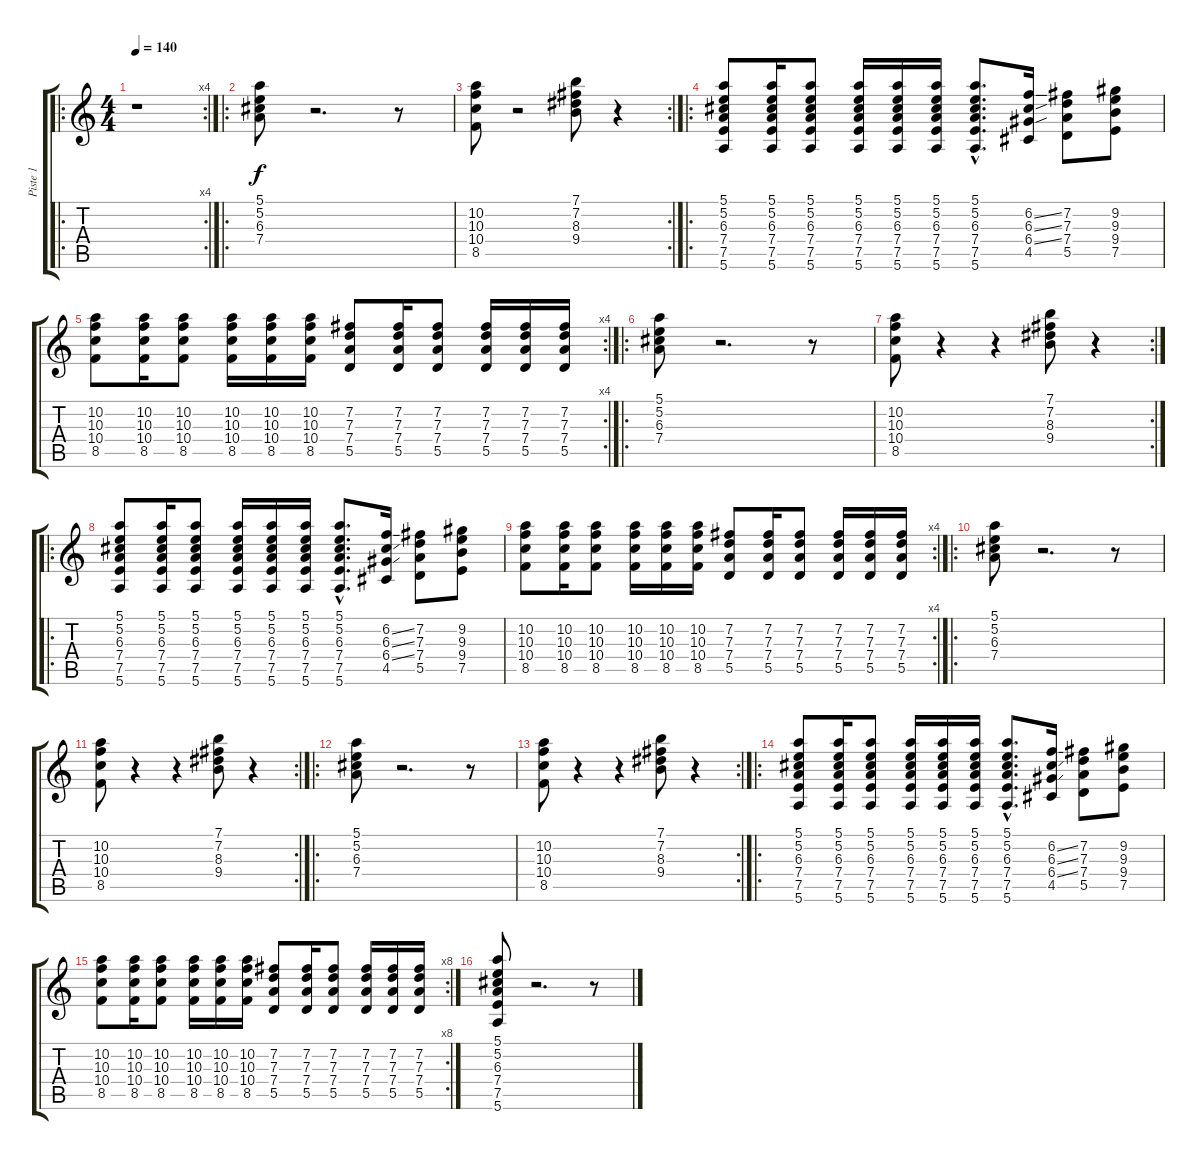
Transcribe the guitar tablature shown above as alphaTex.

\track ("Piste 1" "Piste 1") {instrument acousticguitarsteel}
\staff {score tabs}
\tuning (E4 B3 G3 D3 A2 E2) {hide}
\ro
\rc 4
\ts (4 4)
\tempo 140
\clef g2
\ks c
r.1{dy f instrument acousticguitarsteel} |
\ro
(5.1 5.2 6.3 7.4).8 r.2{d} r.8 |
\rc 2
(10.2 10.3 10.4 8.5).8 r.2 (7.1 7.2 8.3 9.4).8 r.4 |
\ro
(5.1 5.2 6.3 7.4 7.5 5.6).8 (5.1 5.2 6.3 7.4 7.5 5.6).16 (5.1 5.2 6.3 7.4 7.5 5.6).8 (5.1 5.2 6.3 7.4 7.5 5.6).16 (5.1 5.2 6.3 7.4 7.5 5.6).16 (5.1 5.2 6.3 7.4 7.5 5.6).16 (5.1{hac} 5.2{hac} 6.3{hac} 7.4{hac} 7.5{hac} 5.6{hac}).8{d} (6.2{ss} 6.3{ss} 6.4{ss} 4.5).16 (7.2 7.3 7.4 5.5).8 (9.2 9.3 9.4 7.5).8 |
\rc 4
(10.2 10.3 10.4 8.5).8 (10.2 10.3 10.4 8.5).16 (10.2 10.3 10.4 8.5).8 (10.2 10.3 10.4 8.5).16 (10.2 10.3 10.4 8.5).16 (10.2 10.3 10.4 8.5).16 (7.2 7.3 7.4 5.5).8 (7.2 7.3 7.4 5.5).16 (7.2 7.3 7.4 5.5).8 (7.2 7.3 7.4 5.5).16 (7.2 7.3 7.4 5.5).16 (7.2 7.3 7.4 5.5).16 |
\ro
(5.1 5.2 6.3 7.4).8 r.2{d} r.8 |
\rc 2
(10.2 10.3 10.4 8.5).8 r.4 r.4 (7.1 7.2 8.3 9.4).8 r.4 |
\ro
(5.1 5.2 6.3 7.4 7.5 5.6).8 (5.1 5.2 6.3 7.4 7.5 5.6).16 (5.1 5.2 6.3 7.4 7.5 5.6).8 (5.1 5.2 6.3 7.4 7.5 5.6).16 (5.1 5.2 6.3 7.4 7.5 5.6).16 (5.1 5.2 6.3 7.4 7.5 5.6).16 (5.1{hac} 5.2{hac} 6.3{hac} 7.4{hac} 7.5{hac} 5.6{hac}).8{d} (6.2{ss} 6.3{ss} 6.4{ss} 4.5).16 (7.2 7.3 7.4 5.5).8 (9.2 9.3 9.4 7.5).8 |
\rc 4
(10.2 10.3 10.4 8.5).8 (10.2 10.3 10.4 8.5).16 (10.2 10.3 10.4 8.5).8 (10.2 10.3 10.4 8.5).16 (10.2 10.3 10.4 8.5).16 (10.2 10.3 10.4 8.5).16 (7.2 7.3 7.4 5.5).8 (7.2 7.3 7.4 5.5).16 (7.2 7.3 7.4 5.5).8 (7.2 7.3 7.4 5.5).16 (7.2 7.3 7.4 5.5).16 (7.2 7.3 7.4 5.5).16 |
\ro
(5.1 5.2 6.3 7.4).8 r.2{d} r.8 |
\rc 2
(10.2 10.3 10.4 8.5).8 r.4 r.4 (7.1 7.2 8.3 9.4).8 r.4 |
\ro
(5.1 5.2 6.3 7.4).8 r.2{d} r.8 |
\rc 2
(10.2 10.3 10.4 8.5).8 r.4 r.4 (7.1 7.2 8.3 9.4).8 r.4 |
\ro
(5.1 5.2 6.3 7.4 7.5 5.6).8 (5.1 5.2 6.3 7.4 7.5 5.6).16 (5.1 5.2 6.3 7.4 7.5 5.6).8 (5.1 5.2 6.3 7.4 7.5 5.6).16 (5.1 5.2 6.3 7.4 7.5 5.6).16 (5.1 5.2 6.3 7.4 7.5 5.6).16 (5.1{hac} 5.2{hac} 6.3{hac} 7.4{hac} 7.5{hac} 5.6{hac}).8{d} (6.2{ss} 6.3{ss} 6.4{ss} 4.5).16 (7.2 7.3 7.4 5.5).8 (9.2 9.3 9.4 7.5).8 |
\rc 8
(10.2 10.3 10.4 8.5).8 (10.2 10.3 10.4 8.5).16 (10.2 10.3 10.4 8.5).8 (10.2 10.3 10.4 8.5).16 (10.2 10.3 10.4 8.5).16 (10.2 10.3 10.4 8.5).16 (7.2 7.3 7.4 5.5).8 (7.2 7.3 7.4 5.5).16 (7.2 7.3 7.4 5.5).8 (7.2 7.3 7.4 5.5).16 (7.2 7.3 7.4 5.5).16 (7.2 7.3 7.4 5.5).16 |
(5.1 5.2 6.3 7.4 7.5 5.6).8 r.2{d} r.8
